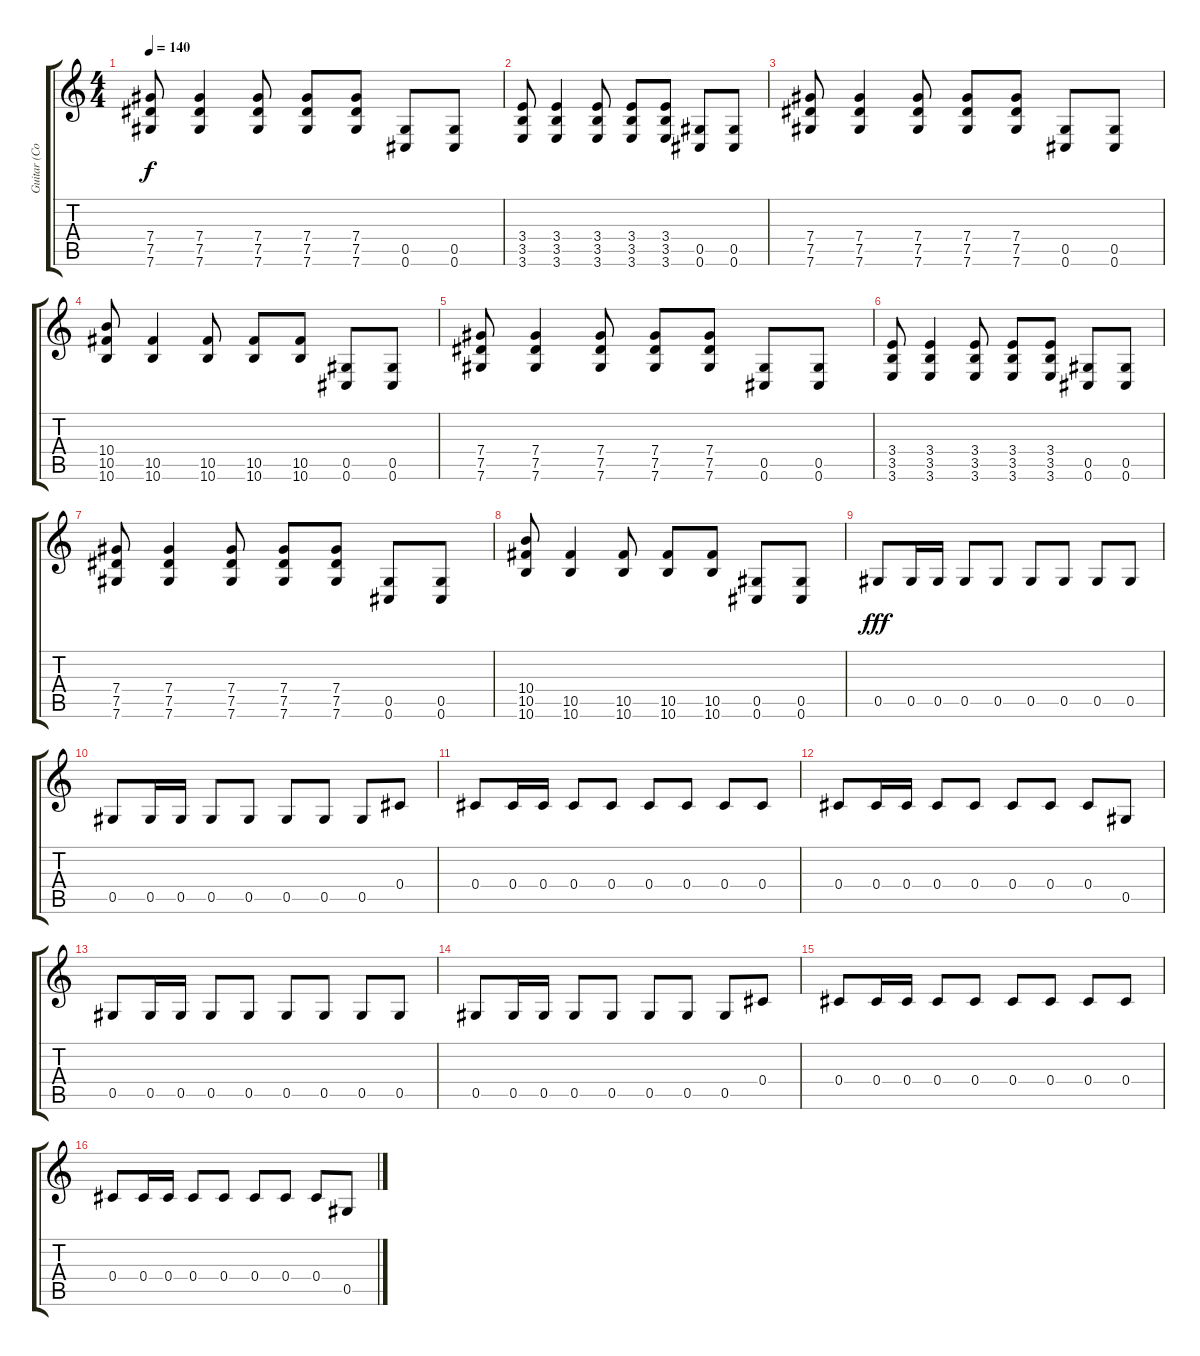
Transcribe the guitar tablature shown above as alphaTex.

\track ("Guitar (Corin)" "Guitar (Co") {instrument electricguitarclean}
\staff {score tabs}
\tuning (Eb4 Bb3 Gb3 Db3 Ab2 Db2) {hide}
\ts (4 4)
\tempo 140
\clef g2
\ks c
(7.4 7.5 7.6).8{dy f volume 16 instrument overdrivenguitar} (7.4 7.5 7.6).4 (7.4 7.5 7.6).8 (7.4 7.5 7.6).8 (7.4 7.5 7.6).8 (0.5 0.6).8 (0.5 0.6).8 |
(3.4 3.5 3.6).8{instrument overdrivenguitar} (3.4 3.5 3.6).4 (3.4 3.5 3.6).8 (3.4 3.5 3.6).8 (3.4 3.5 3.6).8 (0.5 0.6).8 (0.5 0.6).8 |
(7.4 7.5 7.6).8{instrument overdrivenguitar} (7.4 7.5 7.6).4 (7.4 7.5 7.6).8 (7.4 7.5 7.6).8 (7.4 7.5 7.6).8 (0.5 0.6).8 (0.5 0.6).8 |
(10.4 10.5 10.6).8{instrument overdrivenguitar} (10.5 10.6).4 (10.5 10.6).8 (10.5 10.6).8 (10.5 10.6).8 (0.5 0.6).8 (0.5 0.6).8 |
(7.4 7.5 7.6).8{volume 16 instrument overdrivenguitar} (7.4 7.5 7.6).4 (7.4 7.5 7.6).8 (7.4 7.5 7.6).8 (7.4 7.5 7.6).8 (0.5 0.6).8 (0.5 0.6).8 |
(3.4 3.5 3.6).8{instrument overdrivenguitar} (3.4 3.5 3.6).4 (3.4 3.5 3.6).8 (3.4 3.5 3.6).8 (3.4 3.5 3.6).8 (0.5 0.6).8 (0.5 0.6).8 |
(7.4 7.5 7.6).8{instrument overdrivenguitar} (7.4 7.5 7.6).4 (7.4 7.5 7.6).8 (7.4 7.5 7.6).8 (7.4 7.5 7.6).8 (0.5 0.6).8 (0.5 0.6).8 |
(10.4 10.5 10.6).8{instrument overdrivenguitar} (10.5 10.6).4 (10.5 10.6).8 (10.5 10.6).8 (10.5 10.6).8 (0.5 0.6).8 (0.5 0.6).8 |
0.5.8{dy fff volume 13 instrument electricguitarclean} 0.5.16 0.5.16 0.5.8 0.5.8 0.5.8 0.5.8 0.5.8 0.5.8 |
0.5.8 0.5.16 0.5.16 0.5.8 0.5.8 0.5.8 0.5.8 0.5.8 0.4.8 |
0.4.8 0.4.16 0.4.16 0.4.8 0.4.8 0.4.8 0.4.8 0.4.8 0.4.8 |
0.4.8 0.4.16 0.4.16 0.4.8 0.4.8 0.4.8 0.4.8 0.4.8 0.5.8 |
0.5.8 0.5.16 0.5.16 0.5.8 0.5.8 0.5.8 0.5.8 0.5.8 0.5.8 |
0.5.8 0.5.16 0.5.16 0.5.8 0.5.8 0.5.8 0.5.8 0.5.8 0.4.8 |
0.4.8 0.4.16 0.4.16 0.4.8 0.4.8 0.4.8 0.4.8 0.4.8 0.4.8 |
0.4.8 0.4.16 0.4.16 0.4.8 0.4.8 0.4.8 0.4.8 0.4.8 0.5.8
